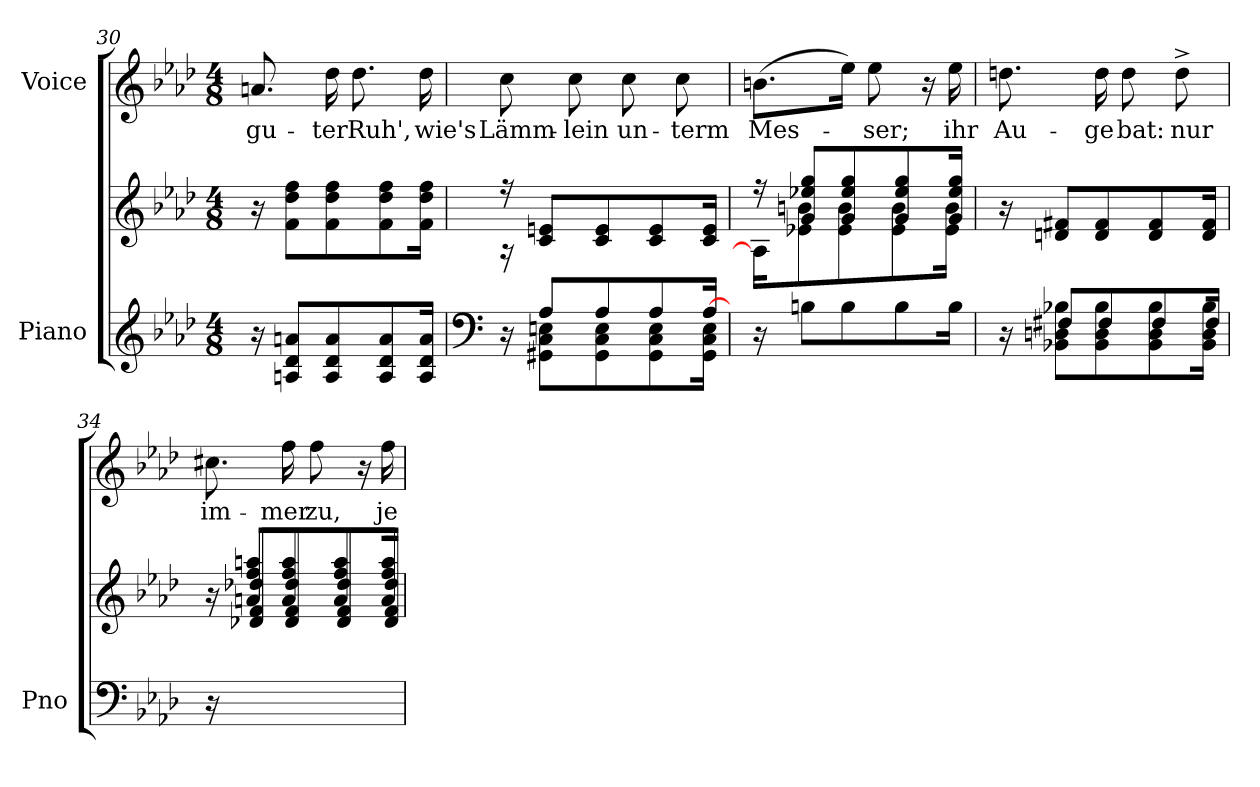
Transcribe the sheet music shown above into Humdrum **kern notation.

**kern	**kern	**kern	**text
*part2	*part2	*part1	*part1
*staff3	*staff2	*staff1	*staff1
*I"Piano	*	*I"Voice	*
*I'Pno	*	*	*
*clefG2	*clefG2	*clefG2	*
*k[b-e-a-d-]	*k[b-e-a-d-]	*k[b-e-a-d-]	*
*M4/8	*M4/8	*M4/8	*
=30	=30	=30	=30
16r	16r	8.an/	gu-
8An/ 8d-/ 8an/L	8f\ 8dd-\ 8ff\L	.	.
8A/ 8d-/ 8a/	8f\ 8dd-\ 8ff\	16dd-\	-ter
.	.	8.dd-\	Ruh',
8A/ 8d-/ 8a/	8f\ 8dd-\ 8ff\	.	.
16A/ 16d-/ 16a/Jk	16f\ 16dd-\ 16ff\Jk	16dd-\	wie's
=31	=31	=31	=31
*clefF4	*	*	*
*^	*^	*	*
*	*^	*	*	*	*
16ryy	16r	16ryy	16r	16r	8cc\	Lämm-
8A-/L	8GG#X\ 8C\ 8En\L	8ryy	8c/ 8en/L	4..ryy	.	.
.	.	.	.	.	8cc\	-lein
8A-/	8GG#\ 8C\ 8E\	8ryy	8c/ 8e/	.	.	.
.	.	.	.	.	8cc\	un-
8A-/	8GG#\ 8C\ 8E\	8ryy	8c/ 8e/	.	.	.
.	.	.	.	.	8cc\	-term
[16A-/Jk	16GG#\ 16C\ 16E\Jk	16ryy	16c/ 16e/Jk	.	.	.
*v	*v	*v	*	*	*	*
=32	=32	=32	=32	=32
16r	16r	16A-\KL]	(8.bn\L	Mes-
8Bn\L	8g/ 8ee-X/ 8gg/L	8e-X\ 8bn\	.	.
8B\	8g/ 8ee-/ 8gg/	8e-\ 8b\	16ee-\Jk)	.
.	.	.	8ee-\	-ser;
8B\	8g/ 8ee-/ 8gg/	8e-\ 8b\	.	.
.	.	.	16r	.
16B\Jk	16g/ 16ee-/ 16gg/Jk	16e-\ 16b\Jk	16ee-\	ihr
*	*v	*v	*	*
=33	=33	=33	=33
*^	*	*	*
16r	16ryy	16r	8.ddn\	Au-
8BB-X\ 8Dn\ 8B-X\L	8F#X/L	8dn/ 8f#X/L	.	.
8BB-\ 8D\ 8B-\	8F#/	8d/ 8f#/	16dd\	-ge
.	.	.	8dd\	bat:
8BB-\ 8D\ 8B-\	8F#/	8d/ 8f#/	.	.
.	.	.	8dd^\	nur
16BB-\ 16D\ 16B-\Jk	16F#/Jk	16d/ 16f#/Jk	.	.
*v	*v	*	*	*
=34	=34	=34	=34
*	*^	*	*
16r	16r	16ryy	8.cc#X\	im-
4..ryy	8an/ 8ff/ 8aan/L	8d-X/ 8f/ 8dd-X/L	.	.
.	8a/ 8ff/ 8aa/	8d-/ 8f/ 8dd-/	16ff\	-mer
.	.	.	8ff\	zu,
.	8a/ 8ff/ 8aa/	8d-/ 8f/ 8dd-/	.	.
.	.	.	16r	.
.	16a/ 16ff/ 16aa/Jk	16d-/ 16f/ 16dd-/Jk	16ff\	je
*	*v	*v	*	*
=	=	=	=
*-	*-	*-	*-
